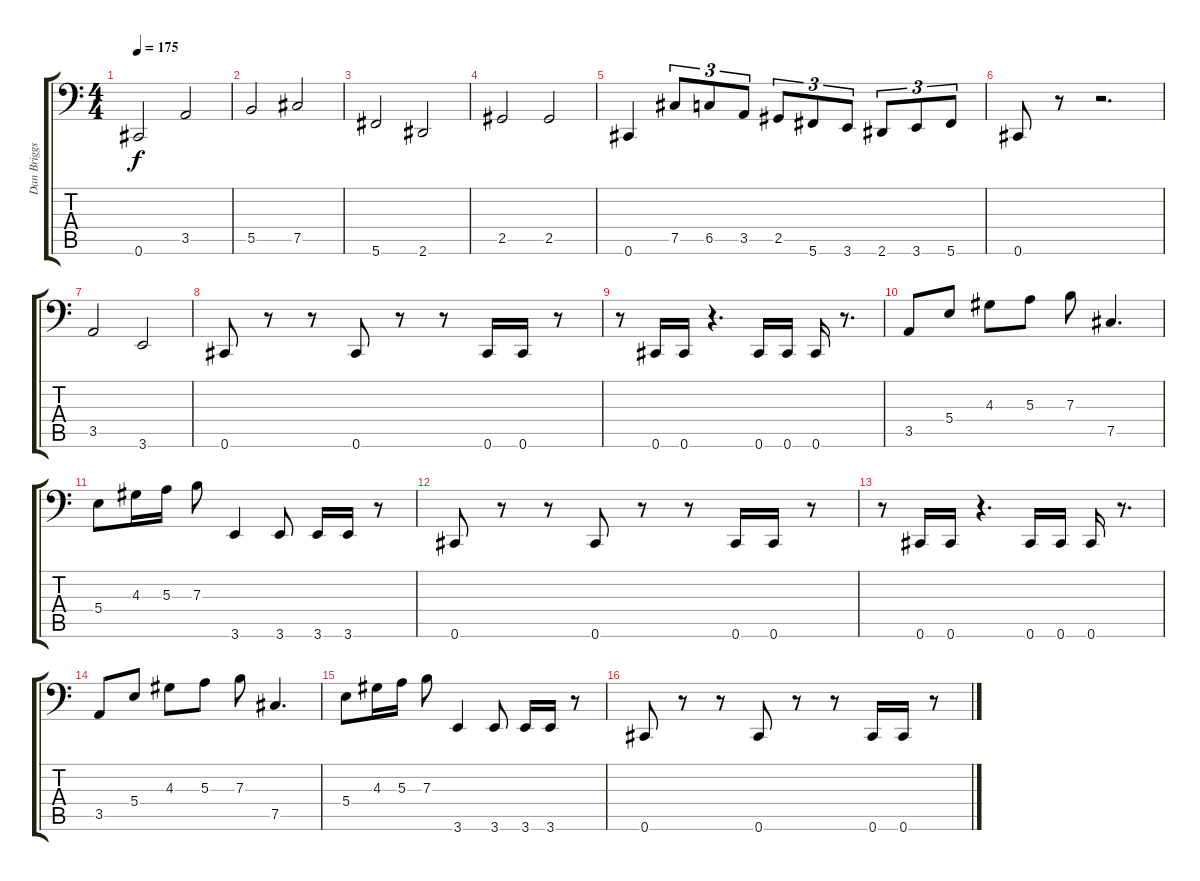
\track ("Dan Briggs" "Dan Briggs") {instrument electricbassfinger}
\staff {score tabs}
\tuning (Db3 Ab2 E2 B1 Gb1 Db1) {hide}
\ts (4 4)
\tempo 175
\clef f4
\ks c
0.6.2{dy f instrument electricbassfinger} 3.5.2 |
5.5.2 7.5.2 |
5.6.2 2.6.2 |
2.5.2 2.5.2 |
0.6.4 7.5.8{tu (3 2)} 6.5.8{tu (3 2)} 3.5.8{tu (3 2)} 2.5.8{tu (3 2)} 5.6.8{tu (3 2)} 3.6.8{tu (3 2)} 2.6.8{tu (3 2)} 3.6.8{tu (3 2)} 5.6.8{tu (3 2)} |
0.6.8 r.8 r.2{d} |
3.5.2 3.6.2 |
0.6.8 r.8 r.8 0.6.8 r.8 r.8 0.6.16 0.6.16 r.8 |
r.8 0.6.16 0.6.16 r.4{d} 0.6.16 0.6.16 0.6.16 r.8{d} |
3.5.8 5.4.8 4.3.8 5.3.8 7.3.8 7.5.4{d} |
5.4.8 4.3.16 5.3.16 7.3.8 3.6.4 3.6.8 3.6.16 3.6.16 r.8 |
0.6.8 r.8 r.8 0.6.8 r.8 r.8 0.6.16 0.6.16 r.8 |
r.8 0.6.16 0.6.16 r.4{d} 0.6.16 0.6.16 0.6.16 r.8{d} |
3.5.8 5.4.8 4.3.8 5.3.8 7.3.8 7.5.4{d} |
5.4.8 4.3.16 5.3.16 7.3.8 3.6.4 3.6.8 3.6.16 3.6.16 r.8 |
0.6.8 r.8 r.8 0.6.8 r.8 r.8 0.6.16 0.6.16 r.8
